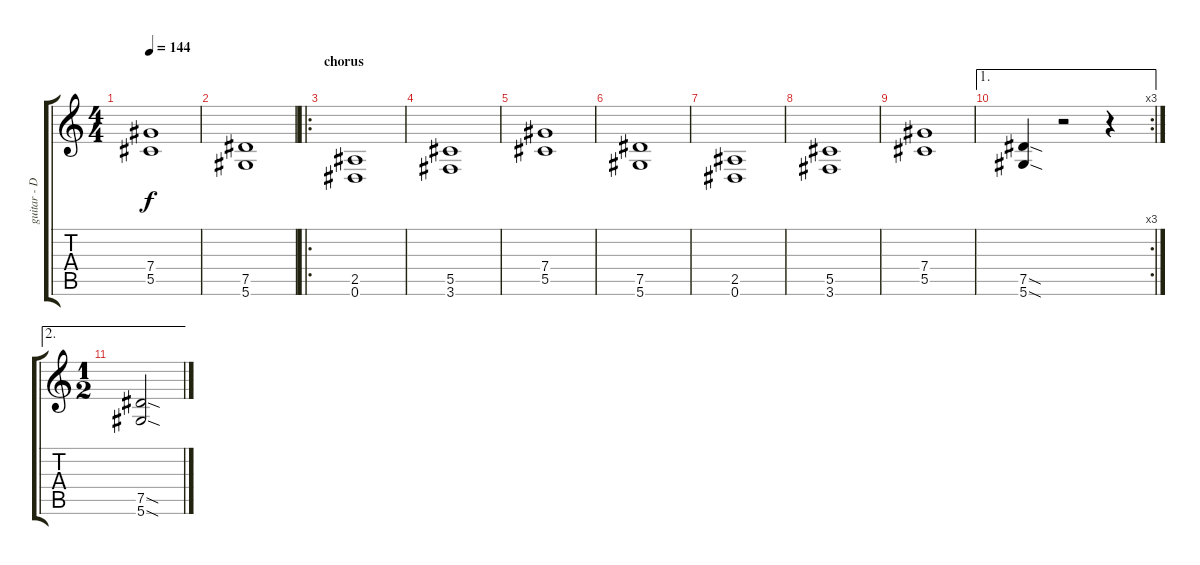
\track ("guitar - D#" "guitar - D") {instrument distortionguitar}
\staff {score tabs}
\tuning (Eb4 Bb3 Gb3 Db3 Ab2 Eb2) {hide}
\ts (4 4)
\tempo 144
\clef g2
\ks c
(7.4 5.5).1{dy f} |
(7.5 5.6).1 |
\ro
\section ("" "chorus")
(2.5 0.6).1 |
(5.5 3.6).1 |
(7.4 5.5).1 |
(7.5 5.6).1 |
(2.5 0.6).1 |
(5.5 3.6).1 |
(7.4 5.5).1 |
\ae 1
\rc 3
(7.5{sod} 5.6{sod}).4 r.2 r.4 |
\ae 2
\ts (1 2)
(7.5{sod} 5.6{sod}).2
